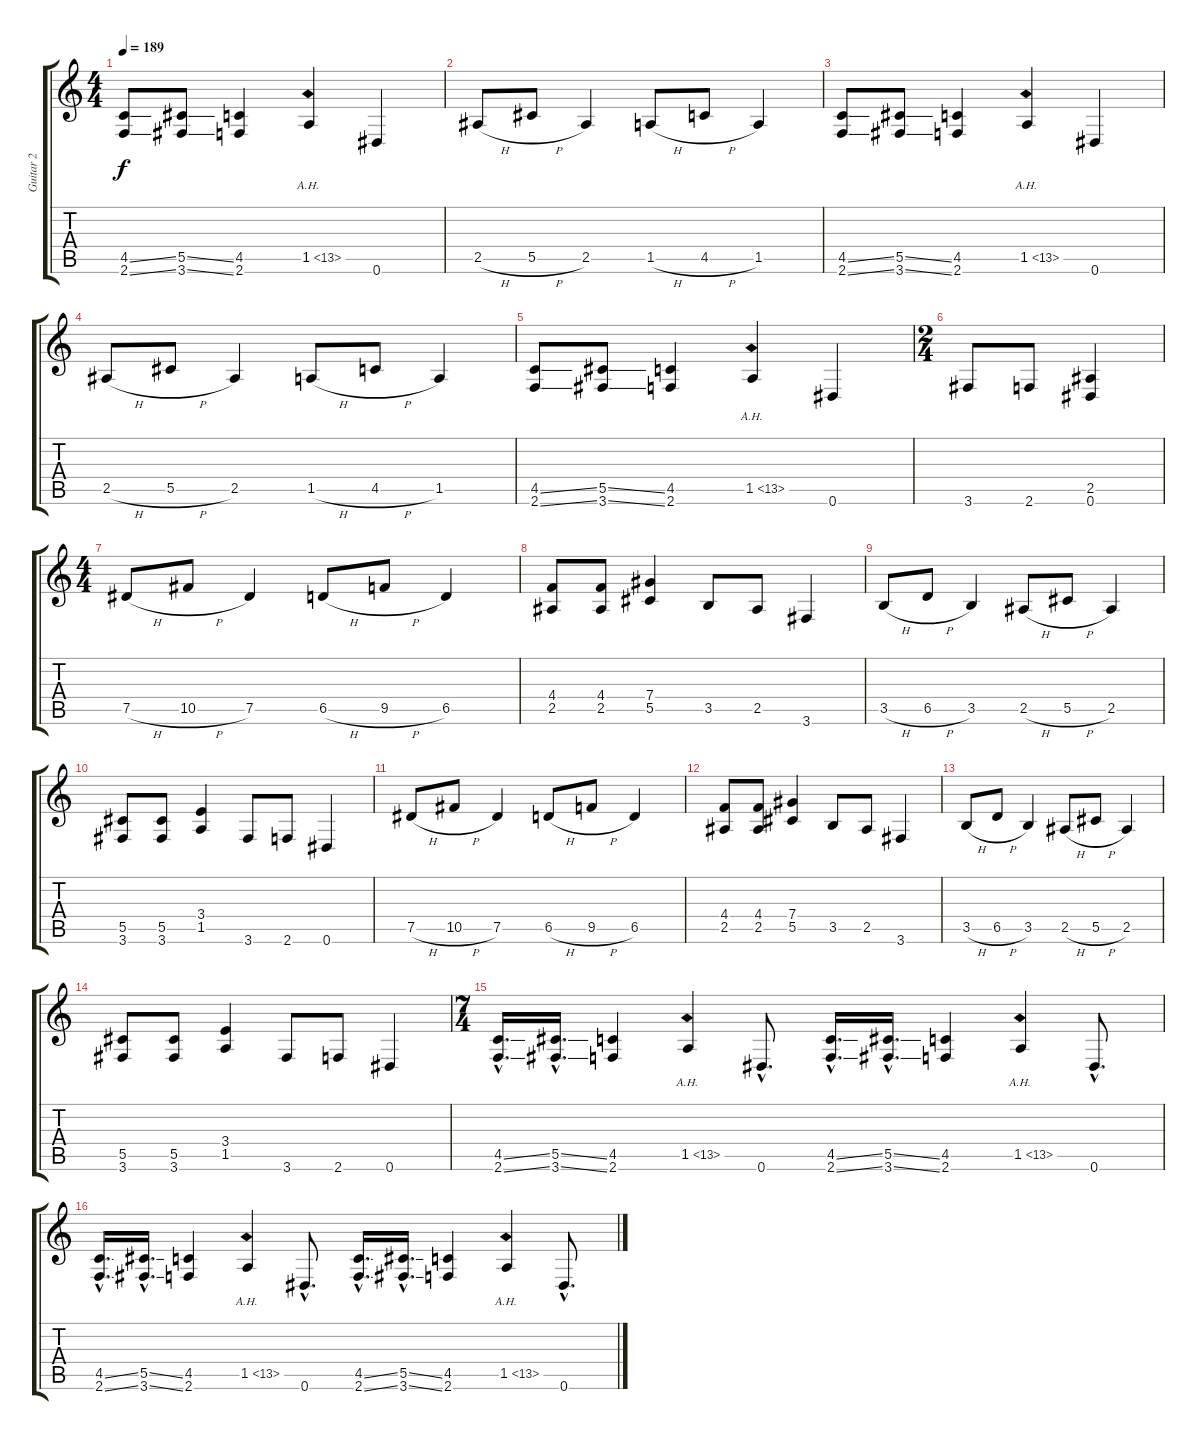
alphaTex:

\track ("Guitar 2" "Guitar 2") {instrument distortionguitar}
\staff {score tabs}
\tuning (Eb4 Bb3 Gb3 Db3 Ab2 Eb2) {hide}
\ts (4 4)
\tempo 189
\clef g2
\ks c
(4.5{ss} 2.6{ss}).8{dy f} (5.5{ss} 3.6{ss}).8 (4.5 2.6).4 1.5{ah 12}.4{instrument guitarharmonics} 0.6.4{instrument distortionguitar} |
2.5{h}.8 5.5{h}.8 2.5.4 1.5{h}.8 4.5{h}.8 1.5.4 |
(4.5{ss} 2.6{ss}).8 (5.5{ss} 3.6{ss}).8 (4.5 2.6).4 1.5{ah 12}.4{instrument guitarharmonics} 0.6.4{instrument distortionguitar} |
2.5{h}.8 5.5{h}.8 2.5.4 1.5{h}.8 4.5{h}.8 1.5.4 |
(4.5{ss} 2.6{ss}).8 (5.5{ss} 3.6{ss}).8 (4.5 2.6).4 1.5{ah 12}.4{instrument guitarharmonics} 0.6.4{instrument distortionguitar} |
\ts (2 4)
3.6.8 2.6.8 (2.5 0.6).4 |
\ts (4 4)
7.5{h}.8 10.5{h}.8 7.5.4 6.5{h}.8 9.5{h}.8 6.5.4 |
(4.4 2.5).8 (4.4 2.5).8 (7.4 5.5).4 3.5.8 2.5.8 3.6.4 |
3.5{h}.8 6.5{h}.8 3.5.4 2.5{h}.8 5.5{h}.8 2.5.4 |
(5.5 3.6).8 (5.5 3.6).8 (3.4 1.5).4 3.6.8 2.6.8 0.6.4 |
7.5{h}.8 10.5{h}.8 7.5.4 6.5{h}.8 9.5{h}.8 6.5.4 |
(4.4 2.5).8 (4.4 2.5).8 (7.4 5.5).4 3.5.8 2.5.8 3.6.4 |
3.5{h}.8 6.5{h}.8 3.5.4 2.5{h}.8 5.5{h}.8 2.5.4 |
(5.5 3.6).8 (5.5 3.6).8 (3.4 1.5).4 3.6.8 2.6.8 0.6.4 |
\ts (7 4)
(4.5{ss hac} 2.6{ss hac}).16{d} (5.5{ss hac} 3.6{ss hac}).16{d} (4.5 2.6).4 1.5{ah 12}.4{instrument guitarharmonics} 0.6{hac}.8{d instrument distortionguitar} (4.5{ss hac} 2.6{ss hac}).16{d} (5.5{ss hac} 3.6{ss hac}).16{d} (4.5 2.6).4 1.5{ah 12}.4{instrument guitarharmonics} 0.6{hac}.8{d instrument distortionguitar} |
(4.5{ss hac} 2.6{ss hac}).16{d} (5.5{ss hac} 3.6{ss hac}).16{d} (4.5 2.6).4 1.5{ah 12}.4{instrument guitarharmonics} 0.6{hac}.8{d instrument distortionguitar} (4.5{ss hac} 2.6{ss hac}).16{d} (5.5{ss hac} 3.6{ss hac}).16{d} (4.5 2.6).4 1.5{ah 12}.4{instrument guitarharmonics} 0.6{hac}.8{d instrument distortionguitar}
